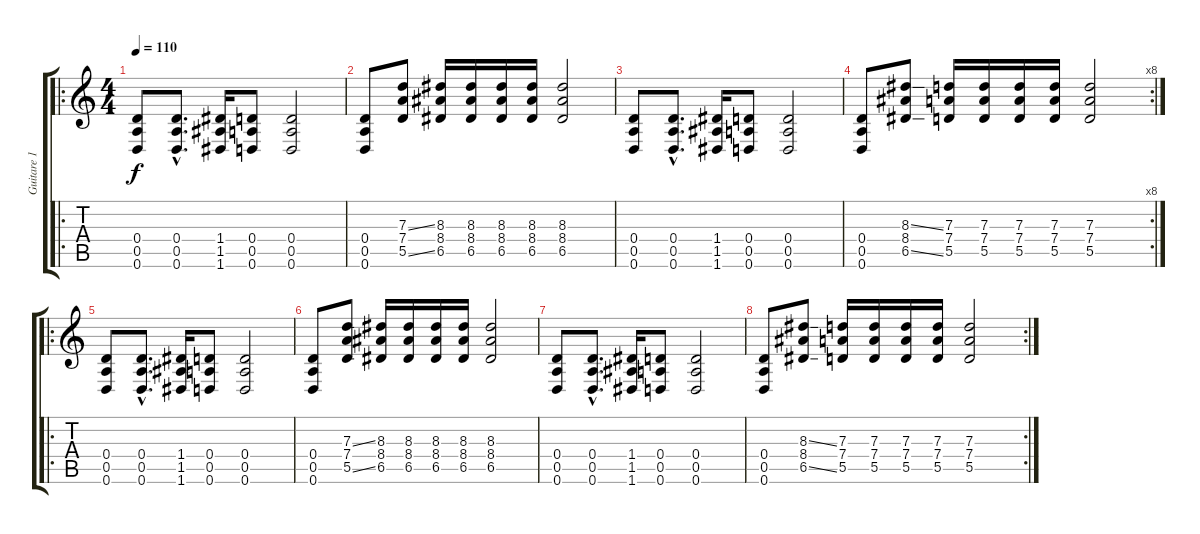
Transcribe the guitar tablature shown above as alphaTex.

\track ("Guitare 1 (disto)" "Guitare 1 ") {instrument distortionguitar}
\staff {score tabs}
\tuning (E4 B3 G3 D3 A2 D2) {hide}
\ro
\ts (4 4)
\tempo 110
\clef g2
\ks c
(0.4 0.5 0.6).8{dy f} (0.4{hac} 0.5{hac} 0.6{hac}).8{d} (1.4 1.5 1.6).16 (0.4 0.5 0.6).8 (0.4 0.5 0.6).2 |
(0.4 0.5 0.6).8 (7.3{ss} 7.4 5.5{ss}).8 (8.3 8.4 6.5).16 (8.3 8.4 6.5).16 (8.3 8.4 6.5).16 (8.3 8.4 6.5).16 (8.3 8.4 6.5).2 |
(0.4 0.5 0.6).8 (0.4{hac} 0.5{hac} 0.6{hac}).8{d} (1.4 1.5 1.6).16 (0.4 0.5 0.6).8 (0.4 0.5 0.6).2 |
\rc 8
(0.4 0.5 0.6).8 (8.3{ss} 8.4 6.5{ss}).8 (7.3 7.4 5.5).16 (7.3 7.4 5.5).16 (7.3 7.4 5.5).16 (7.3 7.4 5.5).16 (7.3 7.4 5.5).2 |
\ro
(0.4 0.5 0.6).8 (0.4{hac} 0.5{hac} 0.6{hac}).8{d} (1.4 1.5 1.6).16 (0.4 0.5 0.6).8 (0.4 0.5 0.6).2 |
(0.4 0.5 0.6).8 (7.3{ss} 7.4 5.5{ss}).8 (8.3 8.4 6.5).16 (8.3 8.4 6.5).16 (8.3 8.4 6.5).16 (8.3 8.4 6.5).16 (8.3 8.4 6.5).2 |
(0.4 0.5 0.6).8 (0.4{hac} 0.5{hac} 0.6{hac}).8{d} (1.4 1.5 1.6).16 (0.4 0.5 0.6).8 (0.4 0.5 0.6).2 |
\rc 2
(0.4 0.5 0.6).8 (8.3{ss} 8.4 6.5{ss}).8 (7.3 7.4 5.5).16 (7.3 7.4 5.5).16 (7.3 7.4 5.5).16 (7.3 7.4 5.5).16 (7.3 7.4 5.5).2
